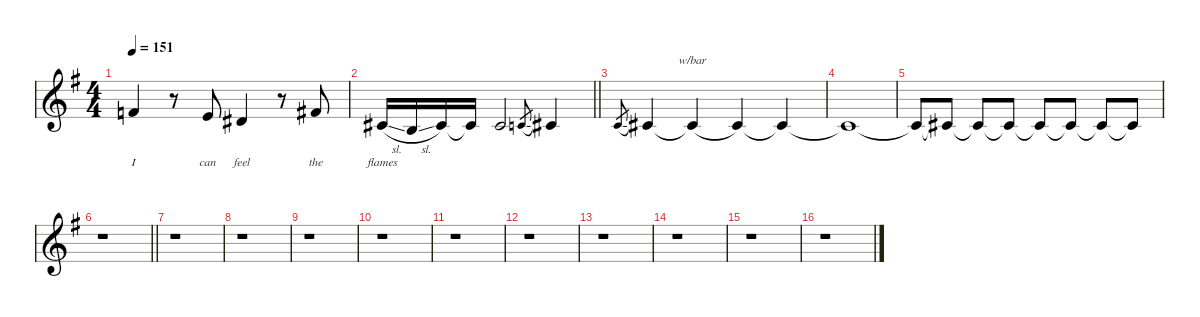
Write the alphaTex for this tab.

\defaultSystemsLayout 4
\hideDynamics
\bracketExtendMode nobrackets
\singleTrackTrackNamePolicy hidden
\multiTrackTrackNamePolicy hidden
\otherSystemsTrackNameOrientation horizontal
\track ("Vocals" "vln.") {defaultSystemsLayout 8 instrument violin}
\staff {score}
\tuning (E4 B3 G3 D3 A2 E2)
\ts (4 4)
\tempo 151
\clef g2
\ks eminor
6.2{acc forcenatural}.4{lyrics (0 "I") lyrics (1 "") lyrics (2 "") lyrics (3 "") lyrics (4 "") dy ff beam Up} r.8{beam Up} 5.2{acc forcenatural}.8{lyrics (0 "can") lyrics (1 "") lyrics (2 "") lyrics (3 "") lyrics (4 "") beam Up} 4.2{acc #}.4{lyrics (0 "feel") lyrics (1 "") lyrics (2 "") lyrics (3 "") lyrics (4 "") beam Up} r.8{beam Up} 7.2{acc #}.8{lyrics (0 "the") lyrics (1 "") lyrics (2 "") lyrics (3 "") lyrics (4 "") beam Up} |
\barLineRight lightlight
6.3{sl acc #}.16{lyrics (0 "flames") lyrics (1 "") lyrics (2 "") lyrics (3 "") lyrics (4 "") beam Up} 4.3{sl acc forcenatural}.16{beam Up} 6.3{acc #}.16{beam Up} 6.3{t acc #}.16{beam Up} 6.3{acc #}.2{beam Up} 5.3{sl acc forcenatural}.8{gr dy mf beam Up} 6.3{acc #}.4{dy ff beam Up} |
5.3{sl acc forcenatural}.8{gr dy mf beam Up} 6.3{acc #}.4{dy ff beam Up} 6.3{t acc #}.4{tbe (dive default 0 0 60 -6) beam Up} 6.3{t acc #}.4{beam Up} 6.3{t acc #}.4{beam Up} |
6.3{t acc #}.1{beam Up} |
6.3{t acc #}.8{beam Up} 6.3{t acc #}.8{beam Up} 6.3{t acc #}.8{beam Up} 6.3{t acc #}.8{beam Up} 6.3{t acc #}.8{beam Up} 6.3{t acc #}.8{beam Up} 6.3{t acc #}.8{beam Up} 6.3{t acc #}.8{beam Up} |
\barLineRight lightlight
r.1{beam Down} |
r.1{beam Down} |
r.1{beam Down} |
r.1{beam Down} |
r.1{beam Down} |
r.1{beam Down} |
r.1{beam Down} |
r.1{beam Down} |
r.1{beam Down} |
r.1{beam Down} |
r.1{beam Down}
